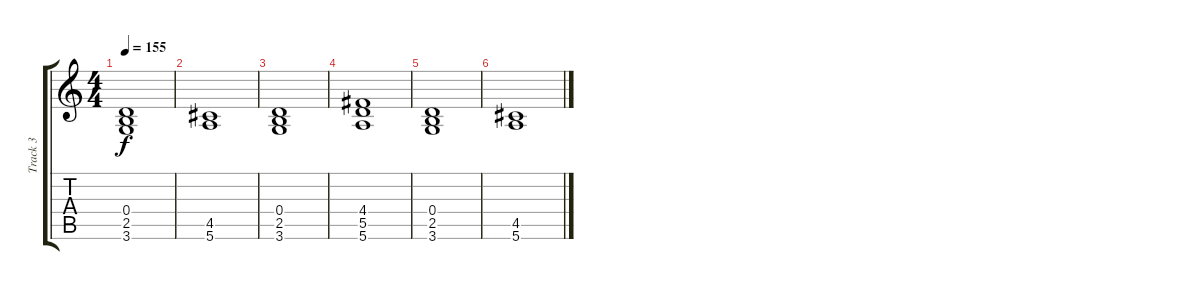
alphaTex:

\track ("Track 3" "Track 3") {instrument electricguitarclean}
\staff {score tabs}
\tuning (E4 B3 G3 D3 A2 E2) {hide}
\ts (4 4)
\tempo 155
\clef g2
\ks c
(0.4 2.5 3.6).1{dy f} |
(4.5 5.6).1 |
(0.4 2.5 3.6).1 |
(4.4 5.5 5.6).1 |
(0.4 2.5 3.6).1 |
(4.5 5.6).1
